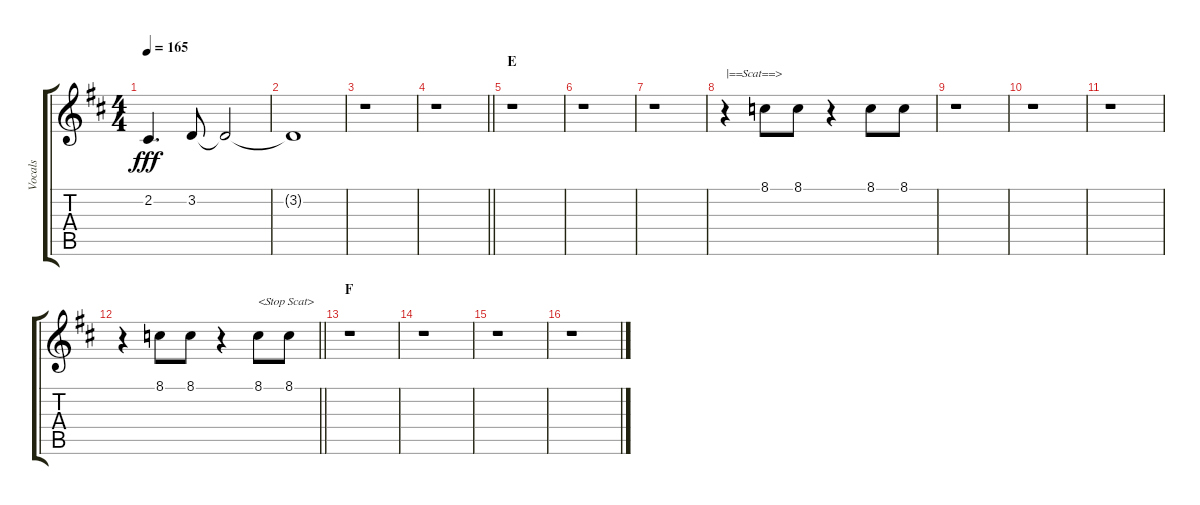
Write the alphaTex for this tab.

\track ("Vocals" "Vocals") {instrument voiceoohs}
\staff {score tabs}
\tuning (E4 B3 G3 D3 A2 E2) {hide}
\ts (4 4)
\tempo 165
\clef g2
\ks d
2.2.4{d dy fff} 3.2.8 3.2{t}.2 |
3.2{t}.1 |
r.1 |
\barLineRight lightlight
r.1 |
\section ("" "E")
r.1 |
r.1 |
r.1 |
r.4{txt "|==Scat==>"} 8.1.8 8.1.8 r.4 8.1.8 8.1.8 |
r.1 |
r.1 |
r.1 |
\barLineRight lightlight
r.4 8.1.8 8.1.8 r.4 8.1.8{txt "<Stop Scat>"} 8.1.8 |
\section ("" "F")
r.1 |
r.1 |
r.1 |
r.1
